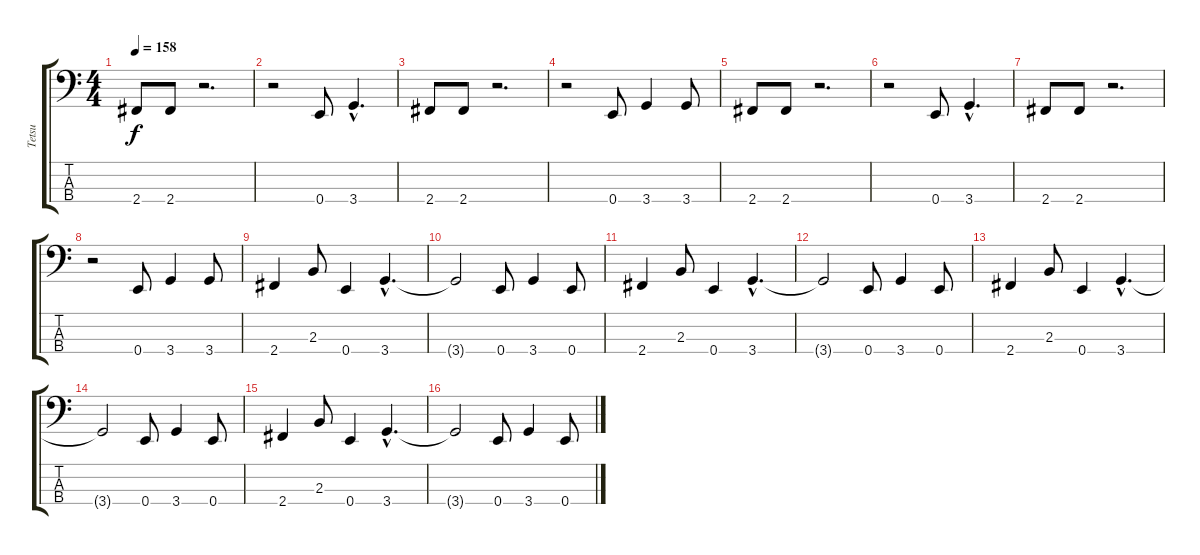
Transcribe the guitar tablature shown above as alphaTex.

\track ("Tetsu" "Tetsu") {instrument electricbasspick}
\staff {score tabs}
\tuning (G2 D2 A1 E1) {hide}
\ts (4 4)
\tempo 158
\clef f4
\ks c
2.4.8{dy f instrument electricbasspick} 2.4.8 r.2{d} |
r.2 0.4.8 3.4{hac}.4{d} |
2.4.8 2.4.8 r.2{d} |
r.2 0.4.8 3.4.4 3.4.8 |
2.4.8 2.4.8 r.2{d} |
r.2 0.4.8 3.4{hac}.4{d} |
2.4.8 2.4.8 r.2{d} |
r.2 0.4.8 3.4.4 3.4.8 |
2.4.4 2.3.8 0.4.4 3.4{hac}.4{d} |
3.4{t}.2 0.4.8 3.4.4 0.4.8 |
2.4.4 2.3.8 0.4.4 3.4{hac}.4{d} |
3.4{t}.2 0.4.8 3.4.4 0.4.8 |
2.4.4 2.3.8 0.4.4 3.4{hac}.4{d} |
3.4{t}.2 0.4.8 3.4.4 0.4.8 |
2.4.4 2.3.8 0.4.4 3.4{hac}.4{d} |
3.4{t}.2 0.4.8 3.4.4 0.4.8
